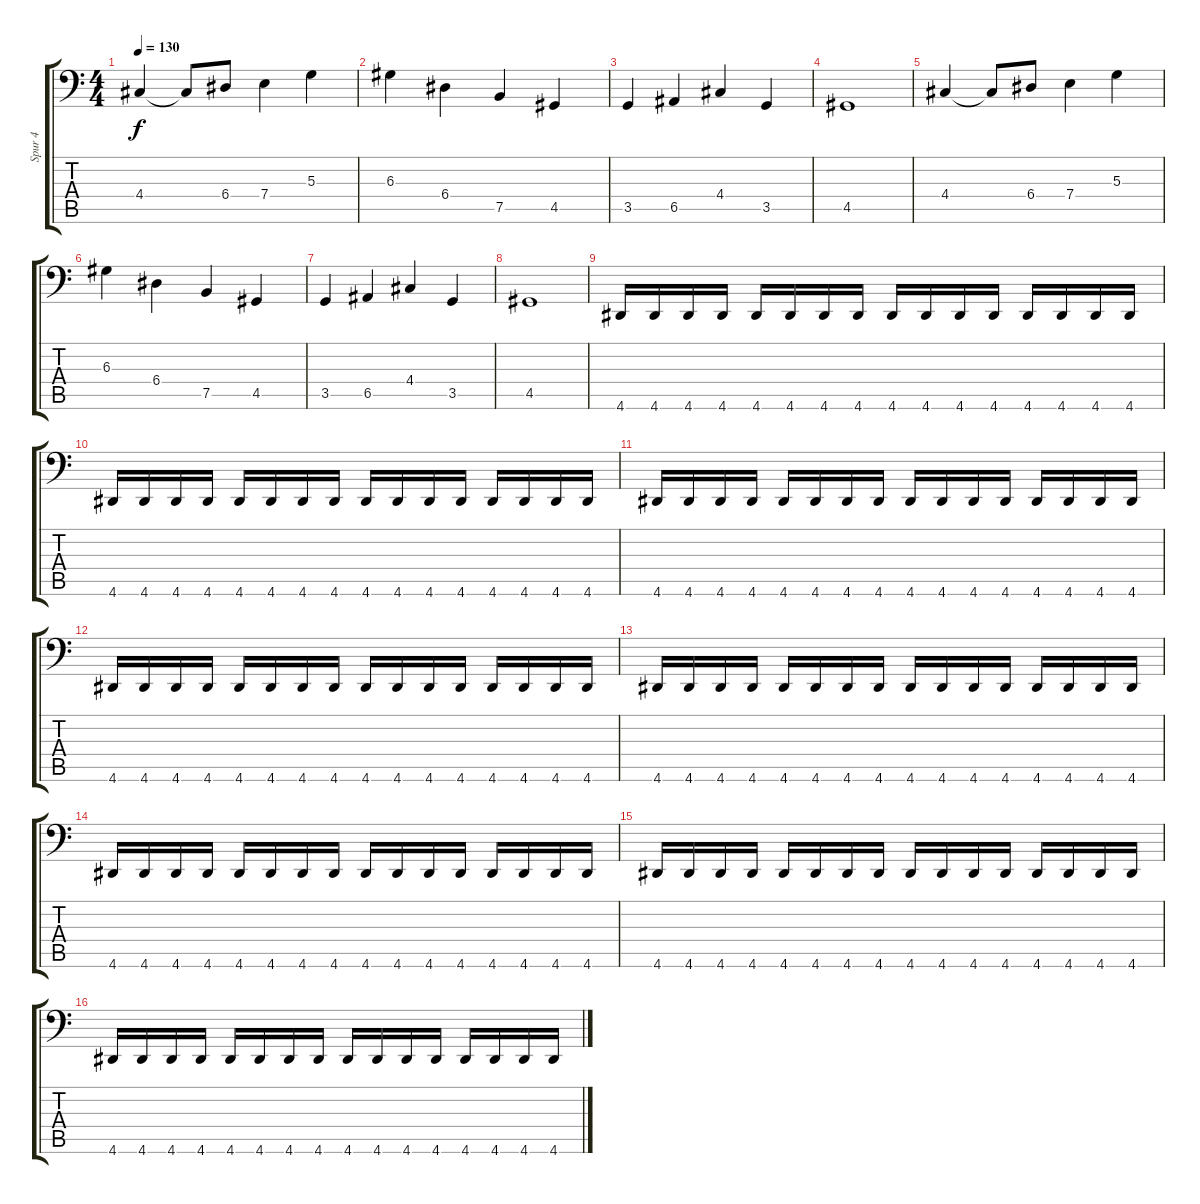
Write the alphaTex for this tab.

\track ("Spur 4" "Spur 4") {instrument electricbassfinger}
\staff {score tabs}
\tuning (C3 G2 D2 A1 E1 B0) {hide}
\ts (4 4)
\tempo 130
\clef f4
\ks c
4.4.4{dy f} 4.4{t}.8 6.4.8 7.4.4 5.3.4 |
6.3.4 6.4.4 7.5.4 4.5.4 |
3.5.4 6.5.4 4.4.4 3.5.4 |
4.5.1 |
4.4.4 4.4{t}.8 6.4.8 7.4.4 5.3.4 |
6.3.4 6.4.4 7.5.4 4.5.4 |
3.5.4 6.5.4 4.4.4 3.5.4 |
4.5.1 |
4.6.16 4.6.16 4.6.16 4.6.16 4.6.16 4.6.16 4.6.16 4.6.16 4.6.16 4.6.16 4.6.16 4.6.16 4.6.16 4.6.16 4.6.16 4.6.16 |
4.6.16 4.6.16 4.6.16 4.6.16 4.6.16 4.6.16 4.6.16 4.6.16 4.6.16 4.6.16 4.6.16 4.6.16 4.6.16 4.6.16 4.6.16 4.6.16 |
4.6.16 4.6.16 4.6.16 4.6.16 4.6.16 4.6.16 4.6.16 4.6.16 4.6.16 4.6.16 4.6.16 4.6.16 4.6.16 4.6.16 4.6.16 4.6.16 |
4.6.16 4.6.16 4.6.16 4.6.16 4.6.16 4.6.16 4.6.16 4.6.16 4.6.16 4.6.16 4.6.16 4.6.16 4.6.16 4.6.16 4.6.16 4.6.16 |
4.6.16 4.6.16 4.6.16 4.6.16 4.6.16 4.6.16 4.6.16 4.6.16 4.6.16 4.6.16 4.6.16 4.6.16 4.6.16 4.6.16 4.6.16 4.6.16 |
4.6.16 4.6.16 4.6.16 4.6.16 4.6.16 4.6.16 4.6.16 4.6.16 4.6.16 4.6.16 4.6.16 4.6.16 4.6.16 4.6.16 4.6.16 4.6.16 |
4.6.16 4.6.16 4.6.16 4.6.16 4.6.16 4.6.16 4.6.16 4.6.16 4.6.16 4.6.16 4.6.16 4.6.16 4.6.16 4.6.16 4.6.16 4.6.16 |
4.6.16 4.6.16 4.6.16 4.6.16 4.6.16 4.6.16 4.6.16 4.6.16 4.6.16 4.6.16 4.6.16 4.6.16 4.6.16 4.6.16 4.6.16 4.6.16
